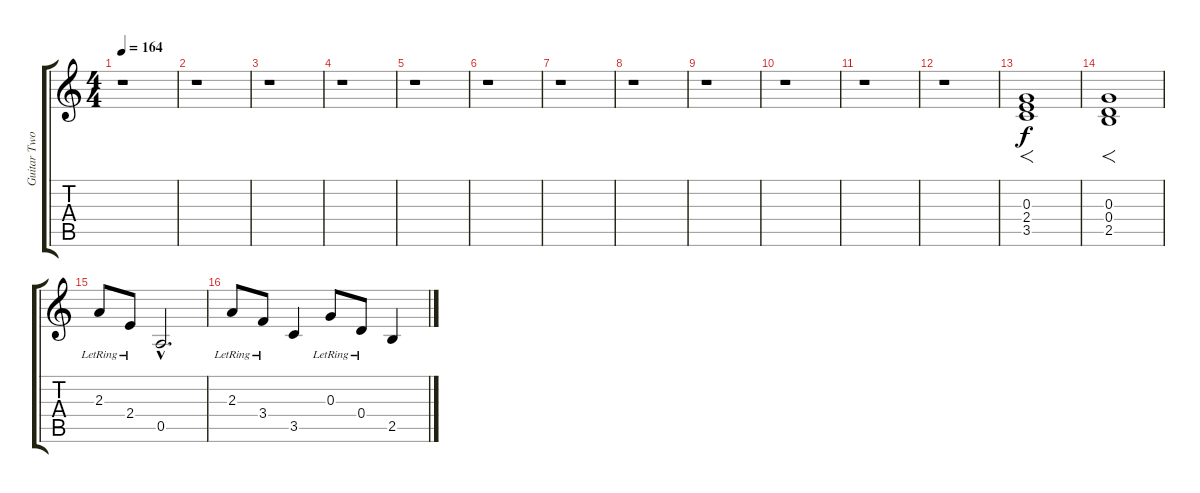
\track ("Guitar Two" "Guitar Two") {instrument overdrivenguitar}
\staff {score tabs}
\tuning (E4 B3 G3 D3 A2 E2) {hide}
\ts (4 4)
\tempo 164
\clef g2
\ks c
r.1{dy f} |
r.1 |
r.1 |
r.1 |
r.1 |
r.1 |
r.1 |
r.1 |
r.1 |
r.1 |
r.1 |
r.1 |
(0.3 2.4 3.5).1{f} |
(0.3 0.4 2.5).1{f} |
2.3{lr}.8 2.4{lr}.8 0.5{hac}.2{d} |
2.3{lr}.8 3.4{lr}.8 3.5.4 0.3{lr}.8 0.4{lr}.8 2.5.4
